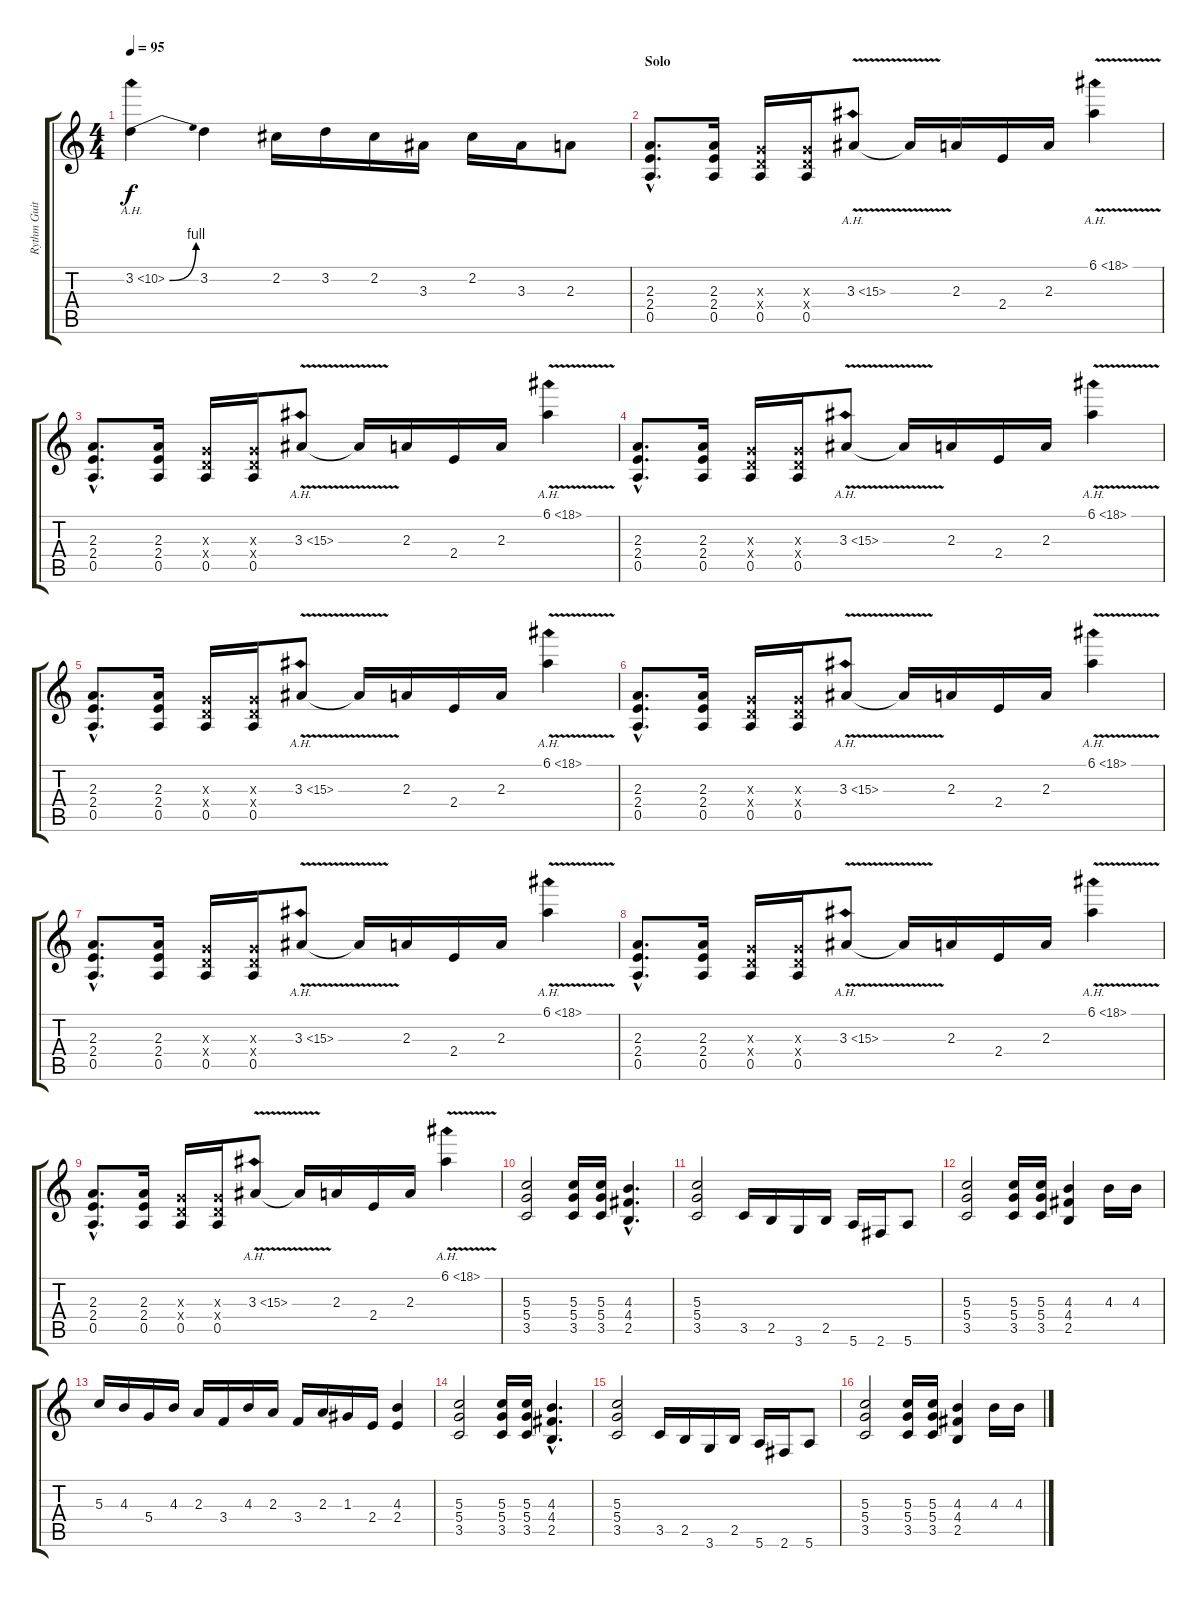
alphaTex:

\track ("Rythm Guitar I" "Rythm Guit") {instrument acousticguitarsteel}
\staff {score tabs}
\tuning (E4 B3 G3 D3 A2 E2) {hide}
\ts (4 4)
\tempo 95
\clef g2
\ks c
3.2{be (bend 0 0 60 4) ah 7}.4{dy f} 3.2.4 2.2.16 3.2.16 2.2.16 3.3.16 2.2.16 3.3.16 2.3.8 |
\section ("" "Solo")
(2.3{hac} 2.4{hac} 0.5{hac}).8{d volume 11} (2.3 2.4 0.5).16 (0.3{x} 0.4{x} 0.5).16 (0.3{x} 0.4{x} 0.5).16 3.3{ah 12 v}.8 3.3{t}.16 2.3.16 2.4.16 2.3.16 6.1{ah 12 v}.4 |
(2.3{hac} 2.4{hac} 0.5{hac}).8{d} (2.3 2.4 0.5).16 (0.3{x} 0.4{x} 0.5).16 (0.3{x} 0.4{x} 0.5).16 3.3{ah 12 v}.8 3.3{t}.16 2.3.16 2.4.16 2.3.16 6.1{ah 12 v}.4 |
(2.3{hac} 2.4{hac} 0.5{hac}).8{d} (2.3 2.4 0.5).16 (0.3{x} 0.4{x} 0.5).16 (0.3{x} 0.4{x} 0.5).16 3.3{ah 12 v}.8 3.3{t}.16 2.3.16 2.4.16 2.3.16 6.1{ah 12 v}.4 |
(2.3{hac} 2.4{hac} 0.5{hac}).8{d} (2.3 2.4 0.5).16 (0.3{x} 0.4{x} 0.5).16 (0.3{x} 0.4{x} 0.5).16 3.3{ah 12 v}.8 3.3{t}.16 2.3.16 2.4.16 2.3.16 6.1{ah 12 v}.4 |
(2.3{hac} 2.4{hac} 0.5{hac}).8{d} (2.3 2.4 0.5).16 (0.3{x} 0.4{x} 0.5).16 (0.3{x} 0.4{x} 0.5).16 3.3{ah 12 v}.8 3.3{t}.16 2.3.16 2.4.16 2.3.16 6.1{ah 12 v}.4 |
(2.3{hac} 2.4{hac} 0.5{hac}).8{d} (2.3 2.4 0.5).16 (0.3{x} 0.4{x} 0.5).16 (0.3{x} 0.4{x} 0.5).16 3.3{ah 12 v}.8 3.3{t}.16 2.3.16 2.4.16 2.3.16 6.1{ah 12 v}.4 |
(2.3{hac} 2.4{hac} 0.5{hac}).8{d} (2.3 2.4 0.5).16 (0.3{x} 0.4{x} 0.5).16 (0.3{x} 0.4{x} 0.5).16 3.3{ah 12 v}.8 3.3{t}.16 2.3.16 2.4.16 2.3.16 6.1{ah 12 v}.4 |
(2.3{hac} 2.4{hac} 0.5{hac}).8{d} (2.3 2.4 0.5).16 (0.3{x} 0.4{x} 0.5).16 (0.3{x} 0.4{x} 0.5).16 3.3{ah 12 v}.8 3.3{t}.16 2.3.16 2.4.16 2.3.16 6.1{ah 12 v}.4 |
(5.3 5.4 3.5).2{volume 13} (5.3 5.4 3.5).16 (5.3 5.4 3.5).16 (4.3{hac} 4.4{hac} 2.5{hac}).4{d} |
(5.3 5.4 3.5).2 3.5.16 2.5.16 3.6.16 2.5.16 5.6.16 2.6.16 5.6.8 |
(5.3 5.4 3.5).2 (5.3 5.4 3.5).16 (5.3 5.4 3.5).16 (4.3 4.4 2.5).4 4.3.16 4.3.16 |
5.3.16 4.3.16 5.4.16 4.3.16 2.3.16 3.4.16 4.3.16 2.3.16 3.4.16 2.3.16 1.3.16 2.4.16 (4.3 2.4).4 |
(5.3 5.4 3.5).2 (5.3 5.4 3.5).16 (5.3 5.4 3.5).16 (4.3{hac} 4.4{hac} 2.5{hac}).4{d} |
(5.3 5.4 3.5).2 3.5.16 2.5.16 3.6.16 2.5.16 5.6.16 2.6.16 5.6.8 |
(5.3 5.4 3.5).2 (5.3 5.4 3.5).16 (5.3 5.4 3.5).16 (4.3 4.4 2.5).4 4.3.16 4.3.16
